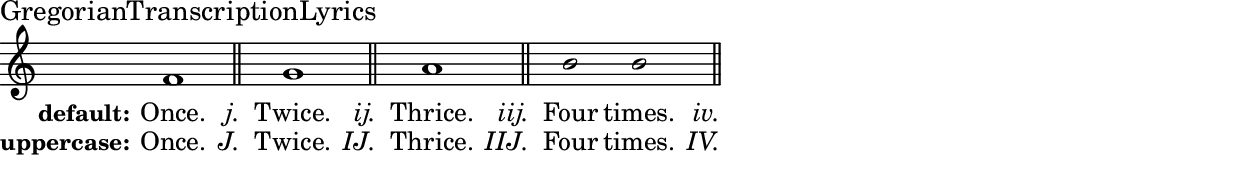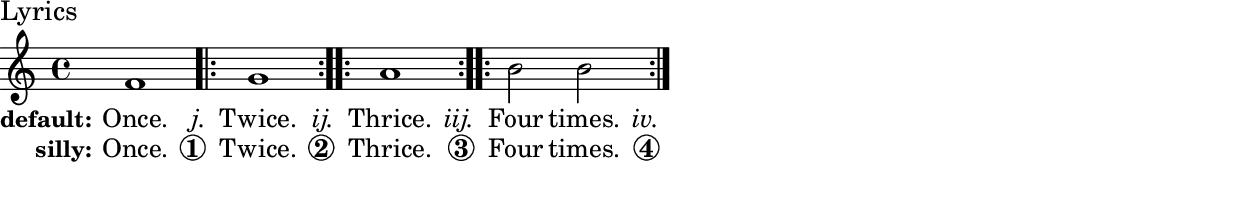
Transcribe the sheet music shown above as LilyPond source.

%% Generated by lilypond-book
%% Options: [exampleindent=10.16\mm,indent=0\mm,line-width=160\mm,paper-height=845.047\pt,paper-width=597.508\pt,papersize='(cons (* 597.508 pt) (* 845.047 pt))]
\include "lilypond-book-preamble.ly"


% ****************************************************************
% Start cut-&-pastable-section
% ****************************************************************

#(ly:set-option 'eps-box-padding 3.000000)



\paper {
  #(set-paper-size '(cons (* 597.508 pt) (* 845.047 pt)))
  indent = 0\mm
  line-width = 160\mm
  % offset the left padding, also add 1mm as lilypond creates cropped
  % images with a little space on the right
  line-width = #(- line-width (* mm  3.000000) (* mm 1))
}

\layout {
  
}




% ****************************************************************
% ly snippet:
% ****************************************************************
\sourcefilename "/lilypond-2.25.15/input/regression/lyric-repeat-count-format.ly"
\sourcefileline 0
\version "2.23.7"

\header {
  texidoc = "This shows the default format of @code{LyricRepeatCount}
and that it can be overridden."
}

#(ly:set-option 'warning-as-error #t)

\layout {
  ragged-right = ##t
}

music = \fixed c' {
  \repeat volta 1 { f1 }
  \repeat volta 2 { g1 }
  \repeat volta 3 { a1 }
  \repeat volta 4 { b2 b }
}

words = \lyricmode {
  \repeat volta 1 { Once.1 }
  \repeat volta 2 { Twice.1 }
  \repeat volta 3 { Thrice.1 }
  \repeat volta 4 { Four2 times. }
}

\score {
  <<
    \new GregorianTranscriptionStaff <<
      \sectionLabel "GregorianTranscriptionLyrics"
      \music
    >>

    \new GregorianTranscriptionLyrics \with {
      stanza = "default:"
    } \words

    \new GregorianTranscriptionLyrics \with {
      stanza = "uppercase:"
      lyricRepeatCountFormatter = #(make-lyric-repeat-count-formatter
                                    '(roman-ij dot))
    } \words
  >>
}

\score {
  <<
    \new Staff <<
      \sectionLabel "Lyrics"
      \music
    >>

    \new Lyrics \with {
      stanza = "default:"
      \consists "Lyric_repeat_count_engraver"
    } \words

    \new Lyrics \with {
      stanza = "silly:"
      \consists "Lyric_repeat_count_engraver"
      lyricRepeatCountFormatter = #(make-lyric-repeat-count-formatter
                                    '(bold circle numbers))
      \override LyricRepeatCount.font-shape = #'()
    } \words
  >>
}



% ****************************************************************
% end ly snippet
% ****************************************************************
